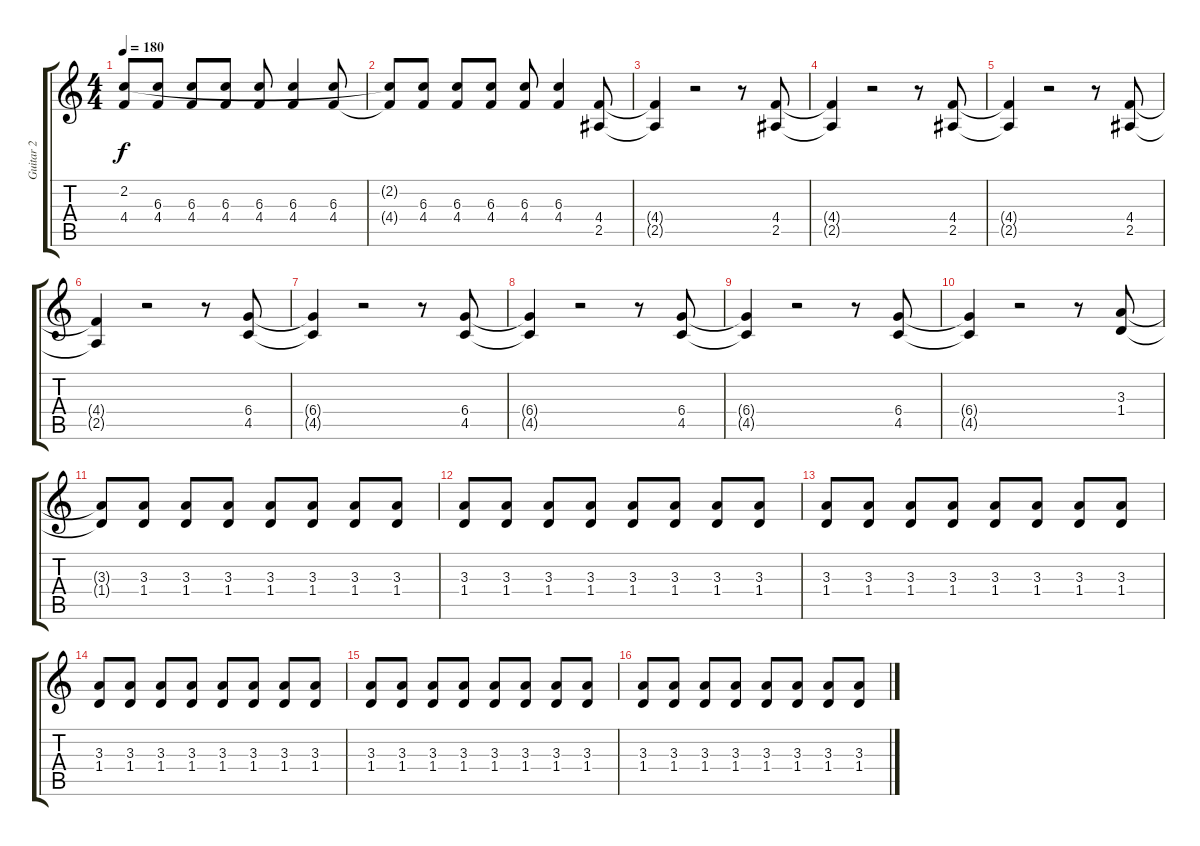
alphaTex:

\track ("Guitar 2" "Guitar 2") {instrument overdrivenguitar}
\staff {score tabs}
\tuning (Eb4 Bb3 Gb3 Db3 Ab2 Eb2) {hide}
\ts (4 4)
\tempo 180
\clef g2
\ks c
(2.2{t} 4.4{t}).8{dy f} (6.3 4.4).8 (6.3 4.4).8 (6.3 4.4).8 (6.3 4.4).8 (6.3 4.4).4 (6.3 4.4).8 |
(2.2{t} 4.4{t}).8 (6.3 4.4).8 (6.3 4.4).8 (6.3 4.4).8 (6.3 4.4).8 (6.3 4.4).4 (4.4 2.5).8 |
(4.4{t} 2.5{t}).4 r.2 r.8 (4.4 2.5).8 |
(4.4{t} 2.5{t}).4 r.2 r.8 (4.4 2.5).8 |
(4.4{t} 2.5{t}).4 r.2 r.8 (4.4 2.5).8 |
(4.4{t} 2.5{t}).4 r.2 r.8 (6.4 4.5).8 |
(6.4{t} 4.5{t}).4 r.2 r.8 (6.4 4.5).8 |
(6.4{t} 4.5{t}).4 r.2 r.8 (6.4 4.5).8 |
(6.4{t} 4.5{t}).4 r.2 r.8 (6.4 4.5).8 |
(6.4{t} 4.5{t}).4 r.2 r.8 (3.3 1.4).8 |
(3.3{t} 1.4{t}).8 (3.3 1.4).8 (3.3 1.4).8 (3.3 1.4).8 (3.3 1.4).8 (3.3 1.4).8 (3.3 1.4).8 (3.3 1.4).8 |
(3.3 1.4).8 (3.3 1.4).8 (3.3 1.4).8 (3.3 1.4).8 (3.3 1.4).8 (3.3 1.4).8 (3.3 1.4).8 (3.3 1.4).8 |
(3.3 1.4).8 (3.3 1.4).8 (3.3 1.4).8 (3.3 1.4).8 (3.3 1.4).8 (3.3 1.4).8 (3.3 1.4).8 (3.3 1.4).8 |
(3.3 1.4).8 (3.3 1.4).8 (3.3 1.4).8 (3.3 1.4).8 (3.3 1.4).8 (3.3 1.4).8 (3.3 1.4).8 (3.3 1.4).8 |
(3.3 1.4).8 (3.3 1.4).8 (3.3 1.4).8 (3.3 1.4).8 (3.3 1.4).8 (3.3 1.4).8 (3.3 1.4).8 (3.3 1.4).8 |
(3.3 1.4).8 (3.3 1.4).8 (3.3 1.4).8 (3.3 1.4).8 (3.3 1.4).8 (3.3 1.4).8 (3.3 1.4).8 (3.3 1.4).8
